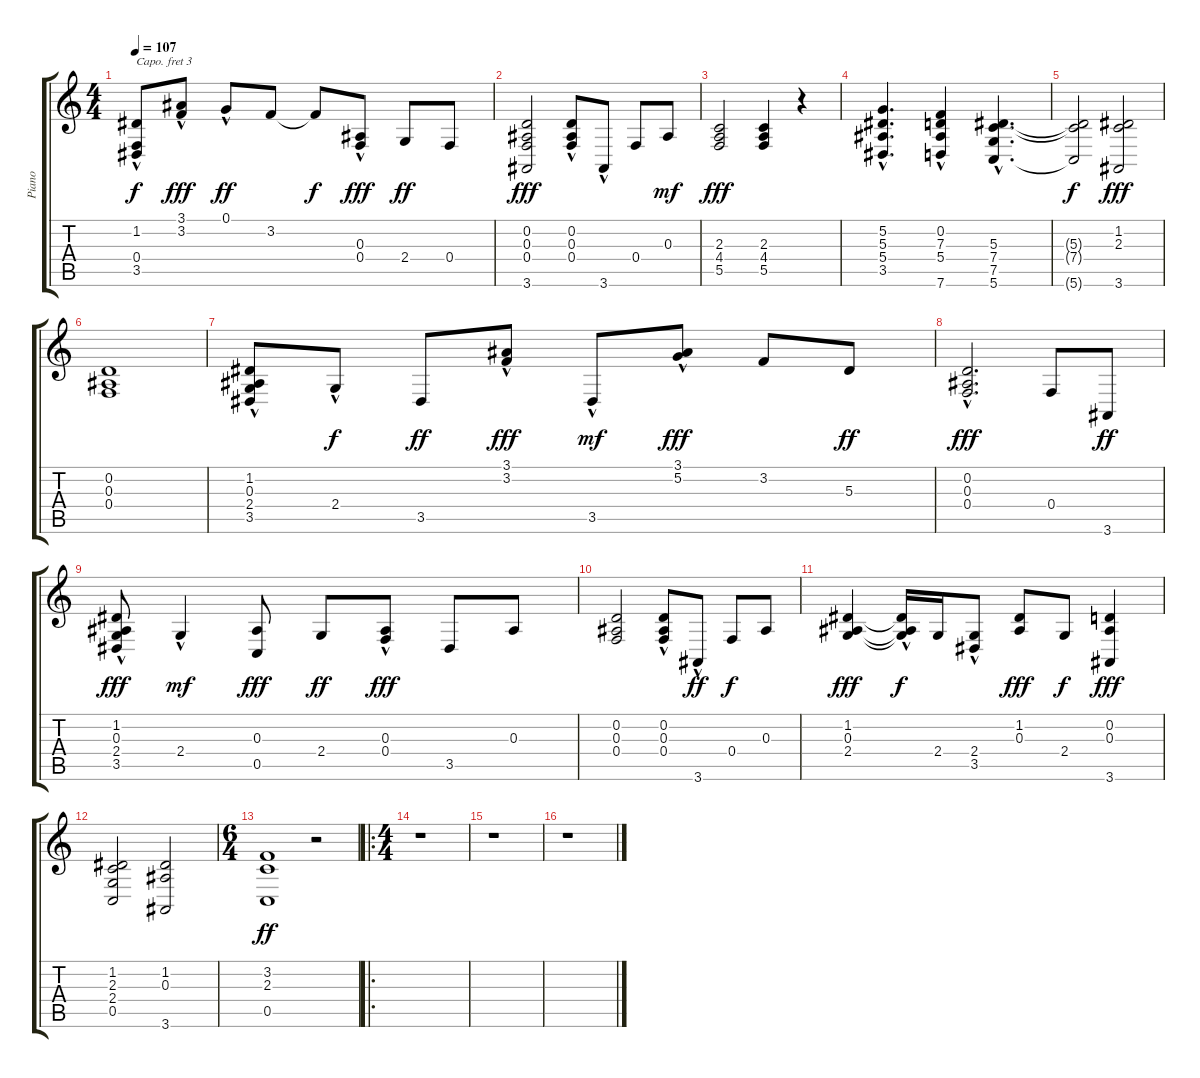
\track ("Piano" "Piano") {instrument acousticgrandpiano}
\staff {score tabs}
\capo 3
\tuning (E4 B3 G3 D3 A2 E2) {hide}
\ts (4 4)
\tempo 107
\clef g2
\ks c
(1.2{t} 0.4{t} 3.5{hac t}).8{dy f} (3.1{hac} 3.2).8{dy fff} 0.1{hac}.8{dy ff} 3.2.8 3.2{t}.8{dy f} (0.3{hac} 0.4).8{dy fff} 2.4.8{dy ff} 0.4.8 |
(0.2 0.3 0.4 3.6).2{dy fff} (0.2 0.3 0.4{hac}).8 3.6{hac}.8 0.4.8 0.3.8{dy mf} |
(2.3 4.4 5.5).2{dy fff} (2.3 4.4 5.5).4 r.4 |
(5.2{hac} 5.3{hac} 5.4{hac} 3.5{hac}).4{d} (0.2 7.3 5.4 7.6{hac}).4 (5.3{hac} 7.4{hac} 7.5{hac} 5.6{hac}).4{d} |
(5.3{t} 7.4{t} 5.6{t}).2{dy f} (1.2 2.3 3.6).2{dy fff} |
(0.2 0.3 0.4).1 |
(1.2{hac} 0.3{hac} 2.4 3.5).8 2.4{hac}.8{dy f} 3.5.8{dy ff} (3.1 3.2{hac}).8{dy fff} 3.5{hac}.8{dy mf} (3.1{hac} 5.2{hac}).8{dy fff} 3.2.8 5.3.8{dy ff} |
(0.2 0.3 0.4{hac}).2{d dy fff} 0.4.8 3.6.8{dy ff} |
(1.2 0.3 2.4{hac} 3.5{hac}).8{dy fff} 2.4{hac}.4{dy mf} (0.3 0.5).8{dy fff} 2.4.8{dy ff} (0.3 0.4{hac}).8{dy fff} 3.5.8 0.3.8 |
(0.2 0.3 0.4).2 (0.2 0.3{hac} 0.4).8 3.6{hac}.8{dy ff} 0.4.8{dy f} 0.3.8 |
(1.2 0.3 2.4).4{dy fff} (1.2{t} 0.3{hac t} 2.4{t}).16{dy f} 2.4.16 (2.4{hac} 3.5{hac}).8 (1.2 0.3).8{dy fff} 2.4.8{dy f} (0.2 0.3 3.6).4{dy fff} |
(1.2 2.3 2.4 0.5).2 (1.2 0.3 3.6).2 |
\ts (6 4)
(3.2 2.3 0.5).1{dy ff} r.2 |
\ro
\ts (4 4)
r.1 |
r.1 |
r.1
